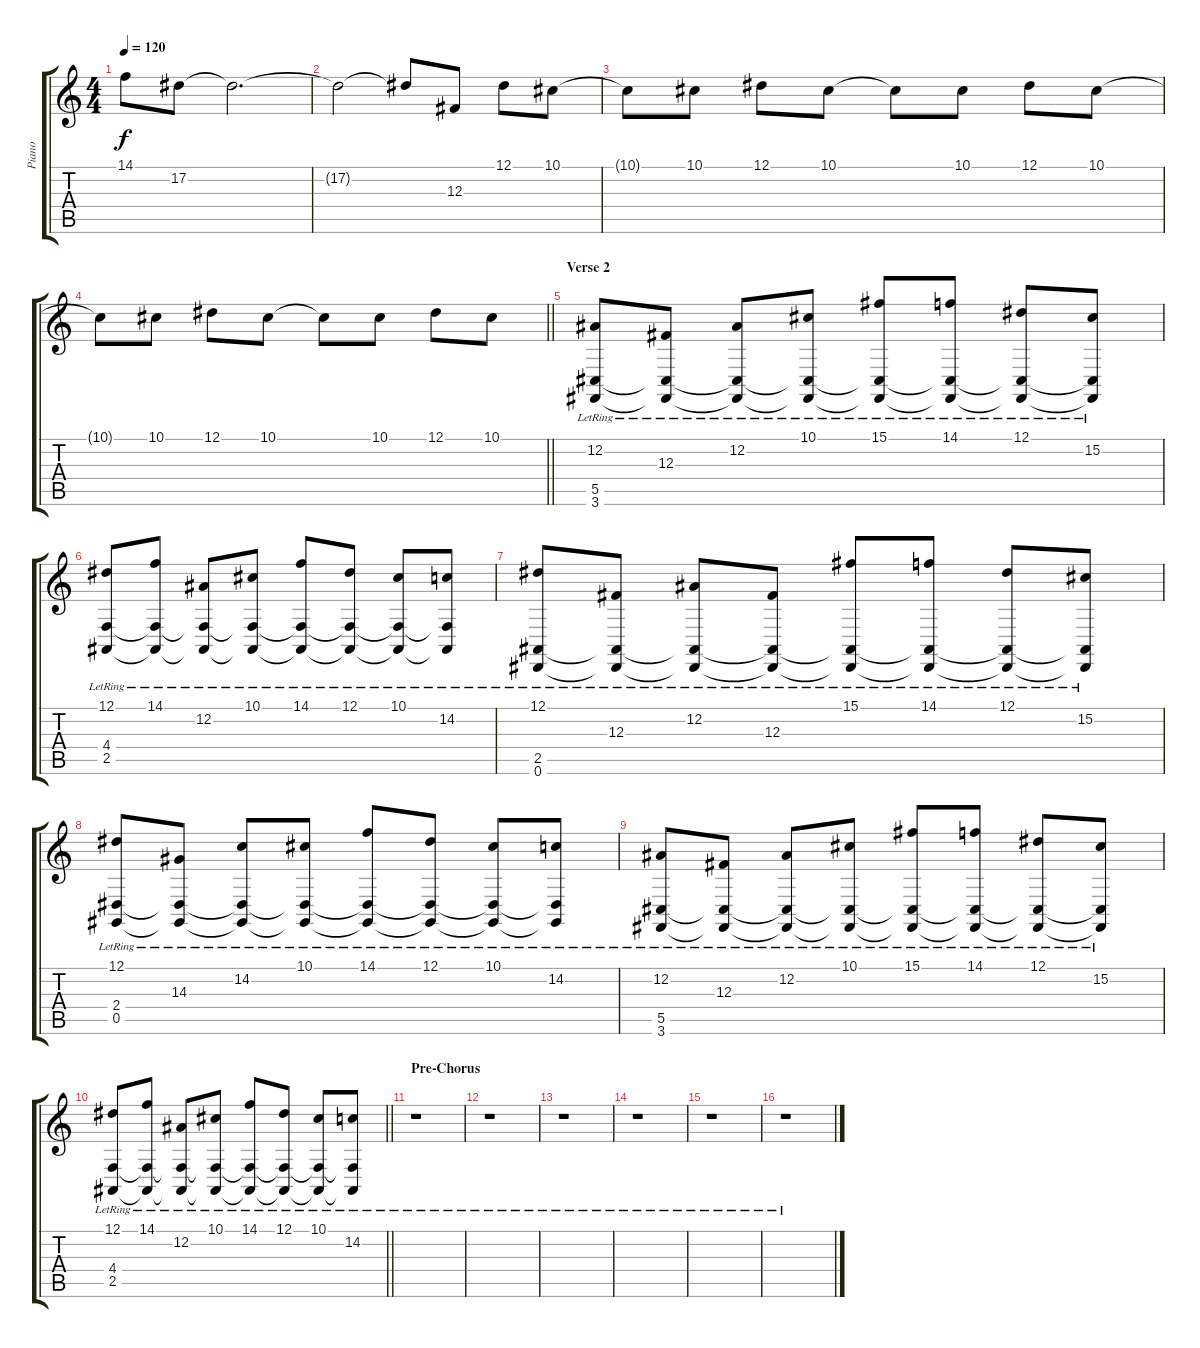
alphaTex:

\track ("Piano" "Piano") {instrument acousticgrandpiano}
\staff {score tabs}
\tuning (Eb4 Bb3 Gb3 Db3 Ab2 Eb2) {hide}
\ts (4 4)
\tempo 120
\clef g2
\ks c
14.1.8{dy f} 17.2.8 17.2{t}.2{d} |
17.2{t}.2 17.2{t}.8 12.3.8 12.1.8 10.1.8 |
10.1{t}.8 10.1.8 12.1.8 10.1.8 10.1{t}.8 10.1.8 12.1.8 10.1.8 |
\barLineRight lightlight
10.1{t}.8 10.1.8 12.1.8 10.1.8 10.1{t}.8 10.1.8 12.1.8 10.1.8 |
\section ("" "Verse 2")
(12.2{lr} 5.5{lr} 3.6{lr}).8{volume 13} (12.3{lr} 5.5{t} 3.6{t}).8 (12.2{lr} 5.5{t} 3.6{t}).8 (10.1{lr} 5.5{t} 3.6{t}).8 (15.1{lr} 5.5{t} 3.6{t}).8 (14.1{lr} 5.5{t} 3.6{t}).8 (12.1{lr} 5.5{t} 3.6{t}).8 (15.2{lr} 5.5{t} 3.6{t}).8 |
(12.1{lr} 4.4 2.5{lr}).8 (14.1{lr} 4.4{t} 2.5{t}).8 (12.2{lr} 4.4{t} 2.5{t}).8 (10.1{lr} 4.4{t} 2.5{t}).8 (14.1{lr} 4.4{t} 2.5{t}).8 (12.1{lr} 4.4{t} 2.5{t}).8 (10.1{lr} 4.4{t} 2.5{t}).8 (14.2{lr} 4.4{t} 2.5{t}).8 |
(12.1{lr} 2.5 0.6{lr}).8 (12.3{lr} 2.5{t} 0.6{t}).8 (12.2{lr} 2.5{t} 0.6{t}).8 (12.3{lr} 2.5{t} 0.6{t}).8 (15.1{lr} 2.5{t} 0.6{t}).8 (14.1{lr} 2.5{t} 0.6{t}).8 (12.1{lr} 2.5{t} 0.6{t}).8 (15.2{lr} 2.5{t} 0.6{t}).8 |
(12.1{lr} 2.4 0.5{lr}).8 (14.3{lr} 2.4{t} 0.5{t}).8 (14.2{lr} 2.4{t} 0.5{t}).8 (10.1{lr} 2.4{t} 0.5{t}).8 (14.1{lr} 2.4{t} 0.5{t}).8 (12.1{lr} 2.4{t} 0.5{t}).8 (10.1{lr} 2.4{t} 0.5{t}).8 (14.2{lr} 2.4{t} 0.5{t}).8 |
(12.2{lr} 5.5{lr} 3.6{lr}).8 (12.3{lr} 5.5{t} 3.6{t}).8 (12.2{lr} 5.5{t} 3.6{t}).8 (10.1{lr} 5.5{t} 3.6{t}).8 (15.1{lr} 5.5{t} 3.6{t}).8 (14.1{lr} 5.5{t} 3.6{t}).8 (12.1{lr} 5.5{t} 3.6{t}).8 (15.2{lr} 5.5{t} 3.6{t}).8 |
\barLineRight lightlight
(12.1{lr} 4.4 2.5{lr}).8 (14.1{lr} 4.4{t} 2.5{t}).8 (12.2{lr} 4.4{t} 2.5{t}).8 (10.1{lr} 4.4{t} 2.5{t}).8 (14.1{lr} 4.4{t} 2.5{t}).8 (12.1{lr} 4.4{t} 2.5{t}).8 (10.1{lr} 4.4{t} 2.5{t}).8 (14.2{lr} 4.4{t} 2.5{t}).8 |
\section ("" "Pre-Chorus")
r.1 |
r.1 |
r.1 |
r.1 |
r.1 |
r.1
